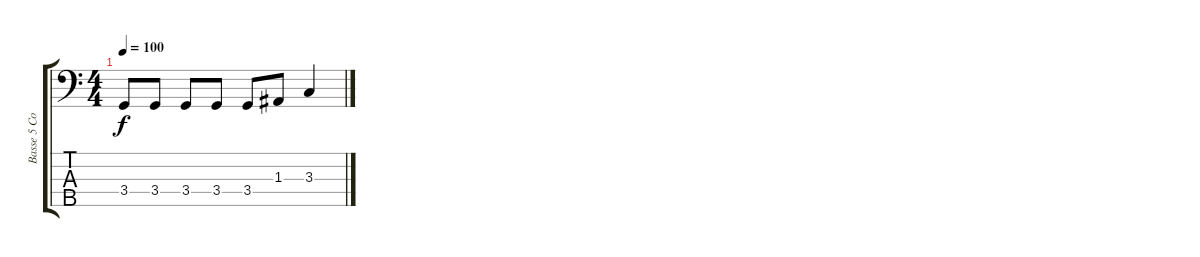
\track ("Basse 5 Cordes !! A#1" "Basse 5 Co") {instrument electricbassfinger}
\staff {score tabs}
\tuning (G2 D2 A1 E1 Bb0) {hide}
\ts (4 4)
\tempo 100
\clef f4
\ks c
3.4.8{dy f} 3.4.8 3.4.8 3.4.8 3.4.8 1.3.8 3.3.4
